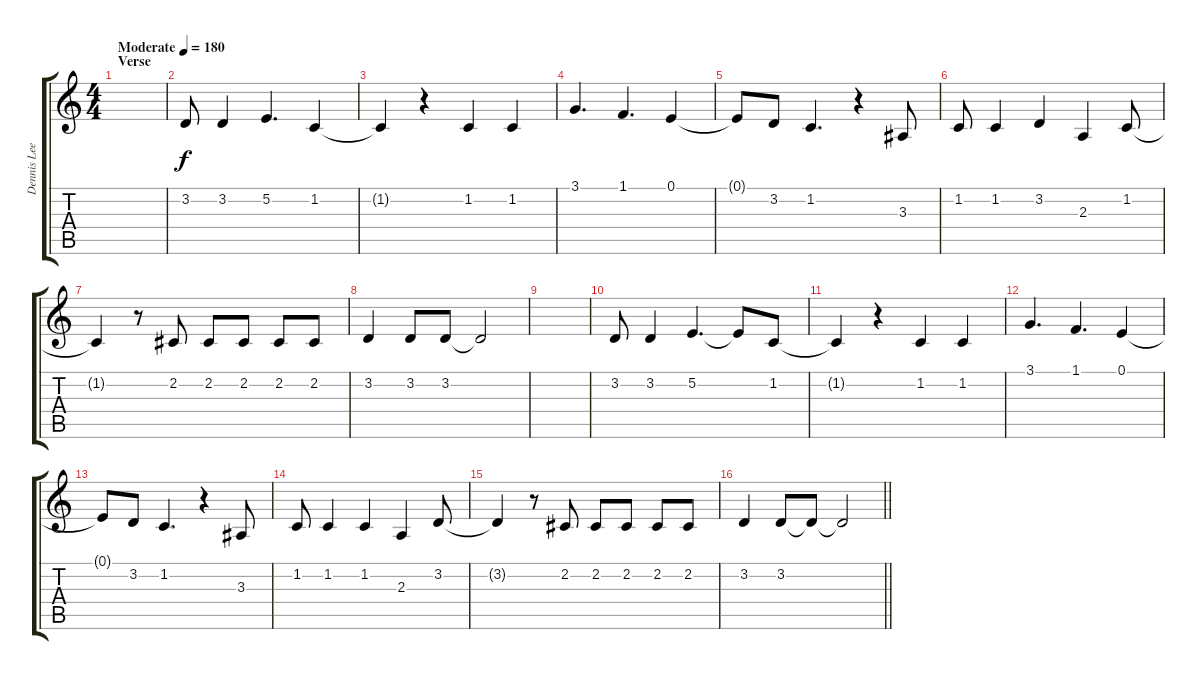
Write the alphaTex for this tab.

\track ("Dennis Lee - Vocals" "Dennis Lee") {instrument altosax}
\staff {score tabs}
\tuning (E4 B3 G3 D3 A2 E2) {hide}
\ts (4 4)
\section ("" "Verse")
\tempo (180 "Moderate")
\clef g2
\ks c
|
3.2.8 3.2.4 5.2.4{d} 1.2.4 |
1.2{t}.4 r.4 1.2.4 1.2.4 |
3.1.4{d} 1.1.4{d} 0.1.4 |
0.1{t}.8 3.2.8 1.2.4{d} r.4 3.3.8 |
1.2.8 1.2.4 3.2.4 2.3.4 1.2.8 |
1.2{t}.4 r.8 2.2.8 2.2.8 2.2.8 2.2.8 2.2.8 |
3.2.4 3.2.8 3.2.8 3.2{t}.2 |
|
3.2.8 3.2.4 5.2.4{d} 5.2{t}.8 1.2.8 |
1.2{t}.4 r.4 1.2.4 1.2.4 |
3.1.4{d} 1.1.4{d} 0.1.4 |
0.1{t}.8 3.2.8 1.2.4{d} r.4 3.3.8 |
1.2.8 1.2.4 1.2.4 2.3.4 3.2.8 |
3.2{t}.4 r.8 2.2.8 2.2.8 2.2.8 2.2.8 2.2.8 |
\barLineRight lightlight
3.2.4 3.2.8 3.2{t}.8 3.2{t}.2
